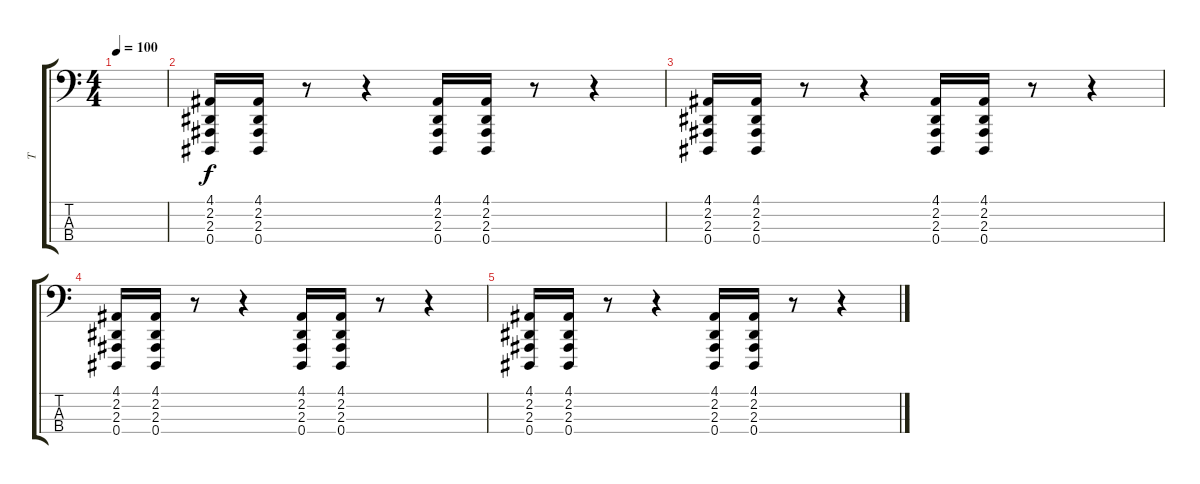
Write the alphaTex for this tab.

\track ("T" "T") {instrument timpani}
\staff {score tabs}
\tuning (Gb2 Db2 Ab1 Eb1) {hide}
\ts (4 4)
\tempo 100
\clef f4
\ks c
|
(4.1 2.2 2.3 0.4).16 (4.1 2.2 2.3 0.4).16 r.8 r.4 (4.1 2.2 2.3 0.4).16 (4.1 2.2 2.3 0.4).16 r.8 r.4 |
(4.1 2.2 2.3 0.4).16 (4.1 2.2 2.3 0.4).16 r.8 r.4 (4.1 2.2 2.3 0.4).16 (4.1 2.2 2.3 0.4).16 r.8 r.4 |
(4.1 2.2 2.3 0.4).16 (4.1 2.2 2.3 0.4).16 r.8 r.4 (4.1 2.2 2.3 0.4).16 (4.1 2.2 2.3 0.4).16 r.8 r.4 |
(4.1 2.2 2.3 0.4).16 (4.1 2.2 2.3 0.4).16 r.8 r.4 (4.1 2.2 2.3 0.4).16 (4.1 2.2 2.3 0.4).16 r.8 r.4
